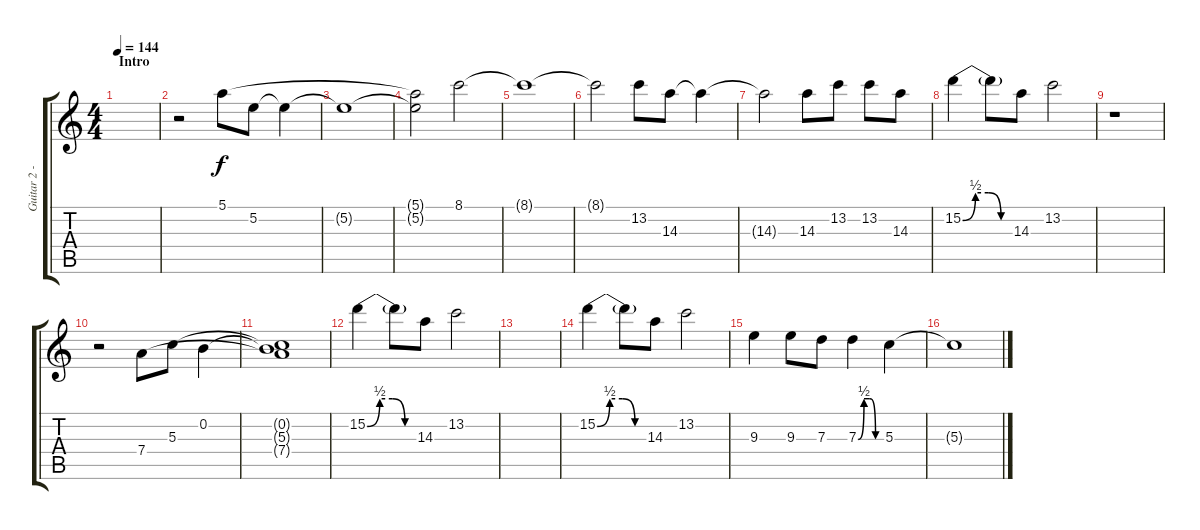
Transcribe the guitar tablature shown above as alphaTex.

\track ("Guitar 2 - Clean" "Guitar 2 -") {instrument acousticguitarnylon}
\staff {score tabs}
\tuning (E4 B3 G3 D3 A2 E2) {hide}
\ts (4 4)
\section ("" "Intro")
\tempo 144
\clef g2
\ks c
|
r.2 5.1.8 5.2.8 5.2{t}.4 |
5.2{t}.1 |
(5.1{t} 5.2{t}).2 8.1.2 |
8.1{t}.1 |
8.1{t}.2 13.2.8 14.3.8 14.3{t}.4 |
14.3{t}.2 14.3.8 13.2.8 13.2.8 14.3.8 |
15.2{be (custom 0 0 15 2 30 2 45 0 60 0)}.4 15.2{t}.8 14.3.8 13.2.2 |
r.1 |
r.2 7.4.8 5.3.8 0.2.4 |
(0.2{t} 5.3{t} 7.4{t}).1 |
15.2{be (custom 0 0 15 2 30 2 45 0 60 0)}.4 15.2{t}.8 14.3.8 13.2.2 |
|
15.2{be (custom 0 0 15 2 30 2 45 0 60 0)}.4 15.2{t}.8 14.3.8 13.2.2 |
9.3.4 9.3.8 7.3.8 7.3{be (custom 0 0 15 2 30 2 45 0 60 0)}.4 5.3.4 |
5.3{t}.1
